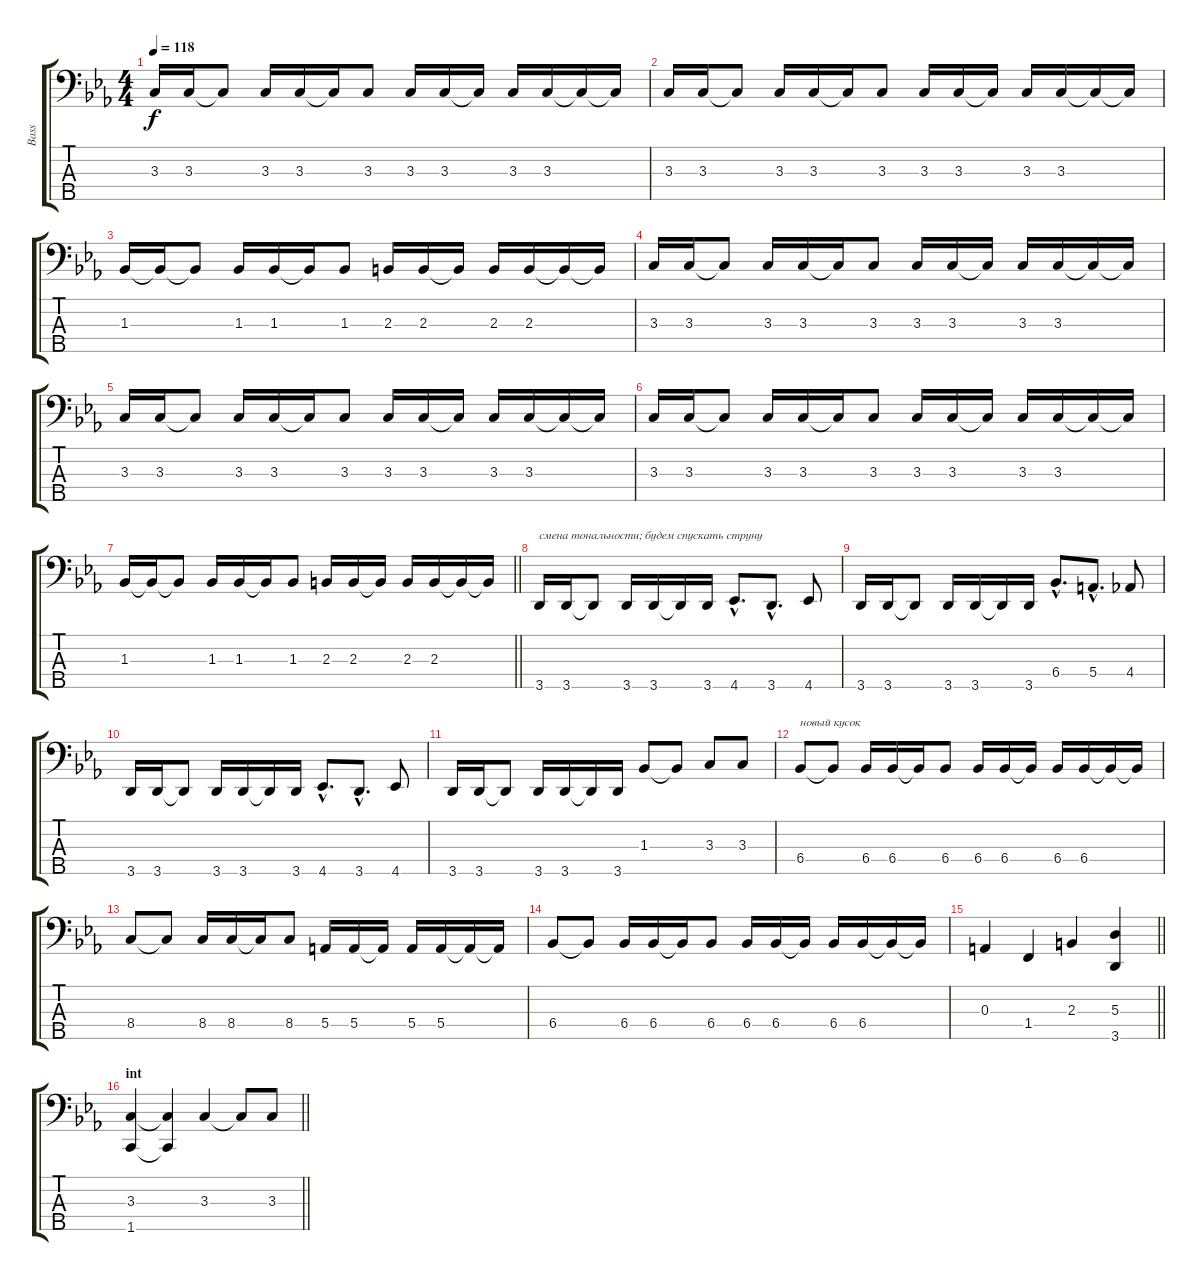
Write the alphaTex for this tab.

\track ("Bass" "Bass") {instrument electricbassfinger}
\staff {score tabs}
\tuning (G2 D2 A1 E1 B0) {hide}
\ts (4 4)
\tempo 118
\clef f4
\ks cminor
3.3.16{dy f} 3.3.16 3.3{t}.8 3.3.16 3.3.16 3.3{t}.16 3.3.8 3.3.16 3.3.16 3.3{t}.16 3.3.16 3.3.16 3.3{t}.16 3.3{t}.16 |
3.3.16 3.3.16 3.3{t}.8 3.3.16 3.3.16 3.3{t}.16 3.3.8 3.3.16 3.3.16 3.3{t}.16 3.3.16 3.3.16 3.3{t}.16 3.3{t}.16 |
1.3.16 1.3{t}.16 1.3{t}.8 1.3.16 1.3.16 1.3{t}.16 1.3.8 2.3.16 2.3.16 2.3{t}.16 2.3.16 2.3.16 2.3{t}.16 2.3{t}.16 |
3.3.16 3.3.16 3.3{t}.8 3.3.16 3.3.16 3.3{t}.16 3.3.8 3.3.16 3.3.16 3.3{t}.16 3.3.16 3.3.16 3.3{t}.16 3.3{t}.16 |
3.3.16 3.3.16 3.3{t}.8 3.3.16 3.3.16 3.3{t}.16 3.3.8 3.3.16 3.3.16 3.3{t}.16 3.3.16 3.3.16 3.3{t}.16 3.3{t}.16 |
3.3.16 3.3.16 3.3{t}.8 3.3.16 3.3.16 3.3{t}.16 3.3.8 3.3.16 3.3.16 3.3{t}.16 3.3.16 3.3.16 3.3{t}.16 3.3{t}.16 |
\barLineRight lightlight
1.3.16 1.3{t}.16 1.3{t}.8 1.3.16 1.3.16 1.3{t}.16 1.3.8 2.3.16 2.3.16 2.3{t}.16 2.3.16 2.3.16 2.3{t}.16 2.3{t}.16 |
3.5.16{txt "смена тональности; будем спускать струну "} 3.5.16 3.5{t}.8 3.5.16 3.5.16 3.5{t}.16 3.5.16 4.5{hac}.8{d} 3.5{hac}.8{d} 4.5.8 |
3.5.16 3.5.16 3.5{t}.8 3.5.16 3.5.16 3.5{t}.16 3.5.16 6.4{hac}.8{d} 5.4{hac}.8{d} 4.4.8 |
3.5.16 3.5.16 3.5{t}.8 3.5.16 3.5.16 3.5{t}.16 3.5.16 4.5{hac}.8{d} 3.5{hac}.8{d} 4.5.8 |
3.5.16 3.5.16 3.5{t}.8 3.5.16 3.5.16 3.5{t}.16 3.5.16 1.3.8 1.3{t}.8 3.3.8 3.3.8 |
6.4.8{txt "новый кусок"} 6.4{t}.8 6.4.16 6.4.16 6.4{t}.16 6.4.8 6.4.16 6.4.16 6.4{t}.16 6.4.16 6.4.16 6.4{t}.16 6.4{t}.16 |
8.4.8 8.4{t}.8 8.4.16 8.4.16 8.4{t}.16 8.4.8 5.4.16 5.4.16 5.4{t}.16 5.4.16 5.4.16 5.4{t}.16 5.4{t}.16 |
6.4.8 6.4{t}.8 6.4.16 6.4.16 6.4{t}.16 6.4.8 6.4.16 6.4.16 6.4{t}.16 6.4.16 6.4.16 6.4{t}.16 6.4{t}.16 |
\barLineRight lightlight
0.3.4 1.4.4 2.3.4 (5.3 3.5).4 |
\section ("" "int")
\barLineRight lightlight
(3.3 1.5).4 (3.3{t} 1.5{t}).4 3.3.4 3.3{t}.8 3.3.8
